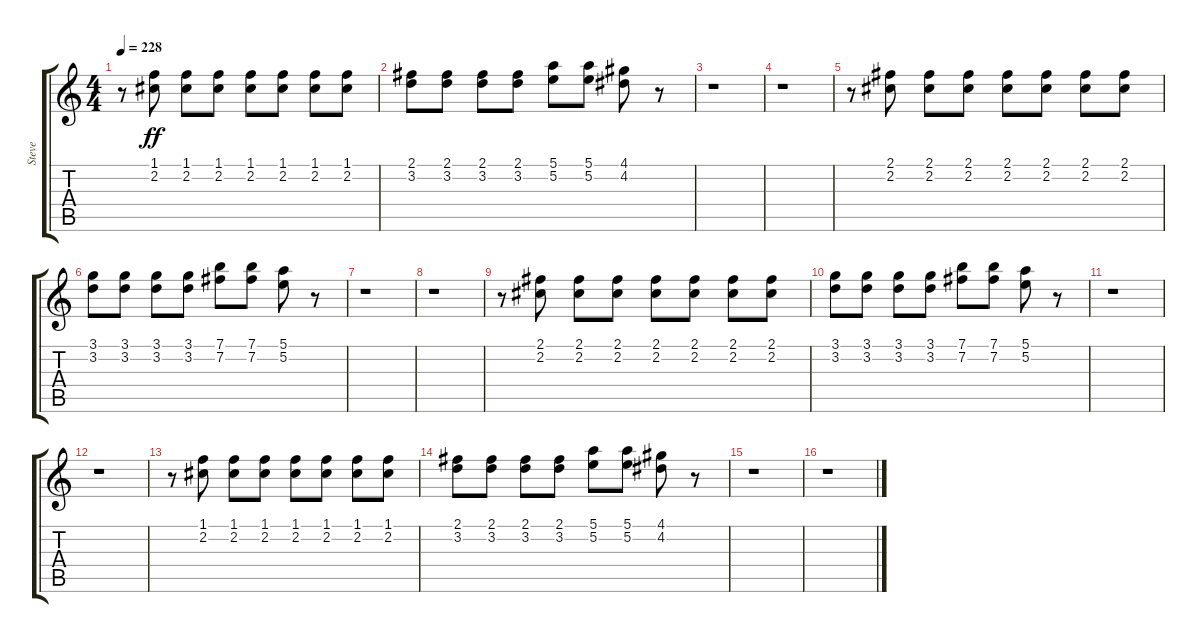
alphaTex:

\track ("Steve" "Steve") {instrument electricguitarmuted}
\staff {score tabs}
\tuning (E4 B3 G3 D3 A2 E2) {hide}
\ts (4 4)
\tempo 228
\clef g2
\ks c
r.8{dy ff} (1.1 2.2).8 (1.1 2.2).8 (1.1 2.2).8 (1.1 2.2).8 (1.1 2.2).8 (1.1 2.2).8 (1.1 2.2).8 |
(2.1 3.2).8 (2.1 3.2).8 (2.1 3.2).8 (2.1 3.2).8 (5.1 5.2).8 (5.1 5.2).8 (4.1 4.2).8 r.8 |
r.1 |
r.1 |
r.8 (2.1 2.2).8 (2.1 2.2).8 (2.1 2.2).8 (2.1 2.2).8 (2.1 2.2).8 (2.1 2.2).8 (2.1 2.2).8 |
(3.1 3.2).8 (3.1 3.2).8 (3.1 3.2).8 (3.1 3.2).8 (7.1 7.2).8 (7.1 7.2).8 (5.1 5.2).8 r.8 |
r.1 |
r.1 |
r.8 (2.1 2.2).8 (2.1 2.2).8 (2.1 2.2).8 (2.1 2.2).8 (2.1 2.2).8 (2.1 2.2).8 (2.1 2.2).8 |
(3.1 3.2).8 (3.1 3.2).8 (3.1 3.2).8 (3.1 3.2).8 (7.1 7.2).8 (7.1 7.2).8 (5.1 5.2).8 r.8 |
r.1 |
r.1 |
r.8 (1.1 2.2).8 (1.1 2.2).8 (1.1 2.2).8 (1.1 2.2).8 (1.1 2.2).8 (1.1 2.2).8 (1.1 2.2).8 |
(2.1 3.2).8 (2.1 3.2).8 (2.1 3.2).8 (2.1 3.2).8 (5.1 5.2).8 (5.1 5.2).8 (4.1 4.2).8 r.8 |
r.1 |
r.1
